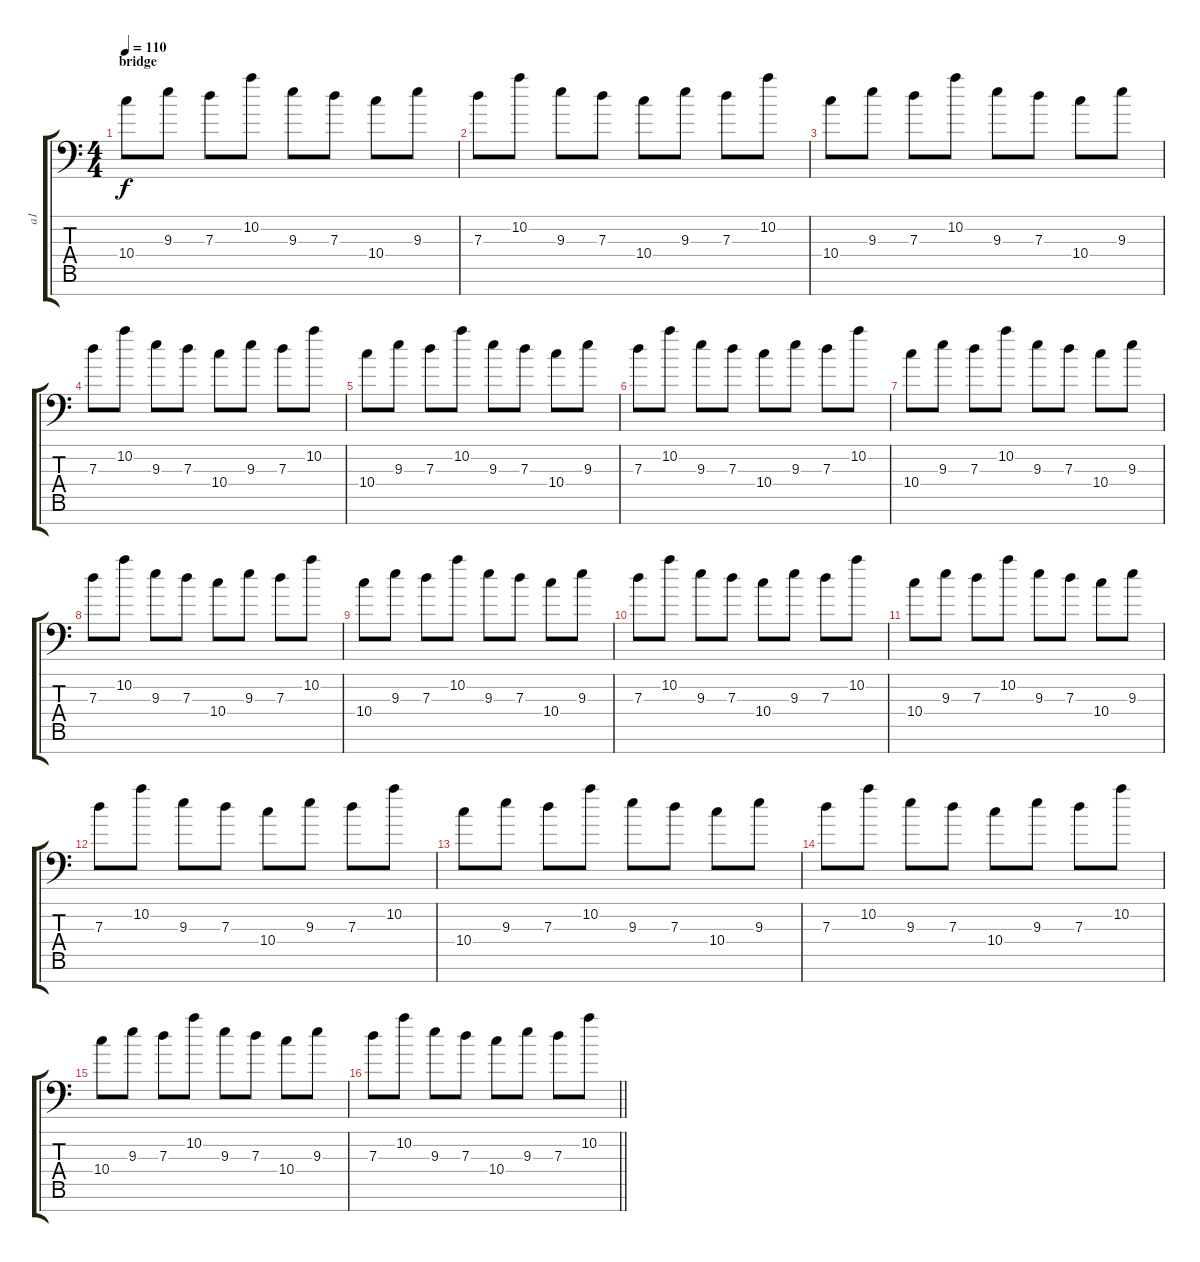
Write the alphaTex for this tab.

\track ("a1" "a1") {instrument electricguitarjazz}
\staff {score tabs}
\tuning (E4 B3 G3 D3 A2 E2 A1) {hide}
\ts (4 4)
\section ("" "bridge")
\tempo 110
\clef f4
\ks c
10.4.8{dy f} 9.3.8 7.3.8 10.2.8 9.3.8 7.3.8 10.4.8 9.3.8 |
7.3.8 10.2.8 9.3.8 7.3.8 10.4.8 9.3.8 7.3.8 10.2.8 |
10.4.8 9.3.8 7.3.8 10.2.8 9.3.8 7.3.8 10.4.8 9.3.8 |
7.3.8 10.2.8 9.3.8 7.3.8 10.4.8 9.3.8 7.3.8 10.2.8 |
10.4.8 9.3.8 7.3.8 10.2.8 9.3.8 7.3.8 10.4.8 9.3.8 |
7.3.8 10.2.8 9.3.8 7.3.8 10.4.8 9.3.8 7.3.8 10.2.8 |
10.4.8 9.3.8 7.3.8 10.2.8 9.3.8 7.3.8 10.4.8 9.3.8 |
7.3.8 10.2.8 9.3.8 7.3.8 10.4.8 9.3.8 7.3.8 10.2.8 |
10.4.8 9.3.8 7.3.8 10.2.8 9.3.8 7.3.8 10.4.8 9.3.8 |
7.3.8 10.2.8 9.3.8 7.3.8 10.4.8 9.3.8 7.3.8 10.2.8 |
10.4.8 9.3.8 7.3.8 10.2.8 9.3.8 7.3.8 10.4.8 9.3.8 |
7.3.8 10.2.8 9.3.8 7.3.8 10.4.8 9.3.8 7.3.8 10.2.8 |
10.4.8 9.3.8 7.3.8 10.2.8 9.3.8 7.3.8 10.4.8 9.3.8 |
7.3.8 10.2.8 9.3.8 7.3.8 10.4.8 9.3.8 7.3.8 10.2.8 |
10.4.8 9.3.8 7.3.8 10.2.8 9.3.8 7.3.8 10.4.8 9.3.8 |
\barLineRight lightlight
7.3.8 10.2.8 9.3.8 7.3.8 10.4.8 9.3.8 7.3.8 10.2.8
